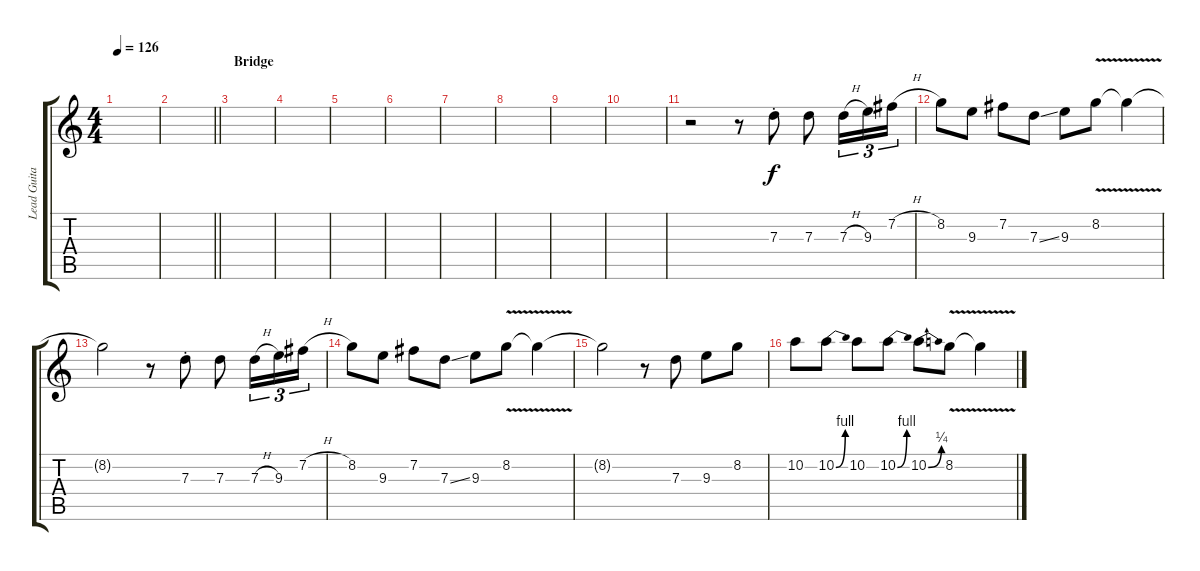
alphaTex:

\track ("Lead Guitar" "Lead Guita") {instrument overdrivenguitar}
\staff {score tabs}
\tuning (E4 B3 G3 D3 A2 E2) {hide}
\ts (4 4)
\tempo 126
\clef g2
\ks c
|
\barLineRight lightlight
|
\section ("" "Bridge")
|
|
|
|
|
|
|
|
r.2 r.8 7.3{st}.8 7.3.8 7.3{h}.16{tu (3 2)} 9.3.16{tu (3 2)} 7.2{h}.16{tu (3 2)} |
8.2.8 9.3.8 7.2.8 7.3{ss}.8 9.3.8 8.2{v}.8 8.2{t}.4 |
8.2{t}.2 r.8 7.3{st}.8 7.3.8 7.3{h}.16{tu (3 2)} 9.3.16{tu (3 2)} 7.2{h}.16{tu (3 2)} |
8.2.8 9.3.8 7.2.8 7.3{ss}.8 9.3.8 8.2{v}.8 8.2{t}.4 |
8.2{t}.2 r.8 7.3.8 9.3.8 8.2.8 |
10.2.8 10.2{be (bend 0 0 60 4)}.8 10.2.8 10.2{be (bend 0 0 60 4)}.8 10.2{be (bend 0 0 60 1)}.8 8.2{v}.8 8.2{t}.4
